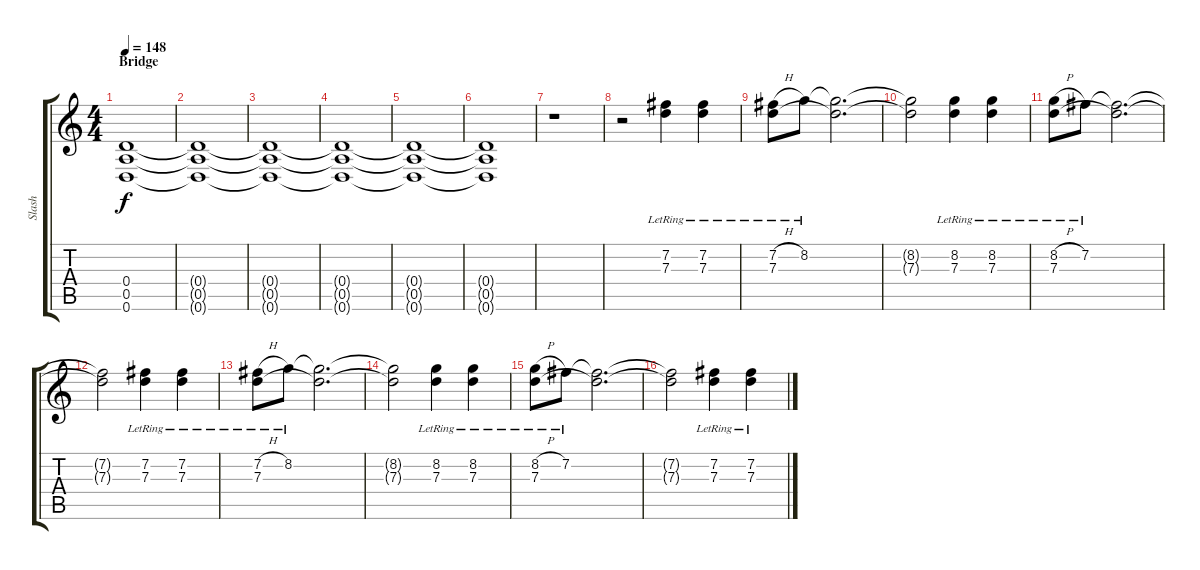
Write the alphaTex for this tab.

\track ("Slash" "Slash") {instrument overdrivenguitar}
\staff {score tabs}
\tuning (E4 B3 G3 D3 A2 D2) {hide}
\ts (4 4)
\section ("" "Bridge")
\tempo 148
\clef g2
\ks c
(0.4 0.5 0.6).1{dy f} |
(0.4{t} 0.5{t} 0.6{t}).1 |
(0.4{t} 0.5{t} 0.6{t}).1 |
(0.4{t} 0.5{t} 0.6{t}).1 |
(0.4{t} 0.5{t} 0.6{t}).1 |
(0.4{t} 0.5{t} 0.6{t}).1 |
r.1 |
r.2{volume 14 instrument electricguitarjazz} (7.2{lr} 7.3{lr}).4 (7.2{lr} 7.3{lr}).4 |
(7.2{h lr} 7.3{lr}).8 8.2{lr}.8 (8.2{t} 7.3{t}).2{d} |
(8.2{t} 7.3{t}).2 (8.2{lr} 7.3{lr}).4 (8.2{lr} 7.3{lr}).4 |
(8.2{h lr} 7.3{lr}).8 7.2{lr}.8 (7.2{t} 7.3{t}).2{d} |
(7.2{t} 7.3{t}).2 (7.2{lr} 7.3{lr}).4 (7.2{lr} 7.3{lr}).4 |
(7.2{h lr} 7.3{lr}).8 8.2{lr}.8 (8.2{t} 7.3{t}).2{d} |
(8.2{t} 7.3{t}).2 (8.2{lr} 7.3{lr}).4 (8.2{lr} 7.3{lr}).4 |
(8.2{h lr} 7.3{lr}).8 7.2{lr}.8 (7.2{t} 7.3{t}).2{d} |
(7.2{t} 7.3{t}).2 (7.2{lr} 7.3{lr}).4 (7.2{lr} 7.3{lr}).4
